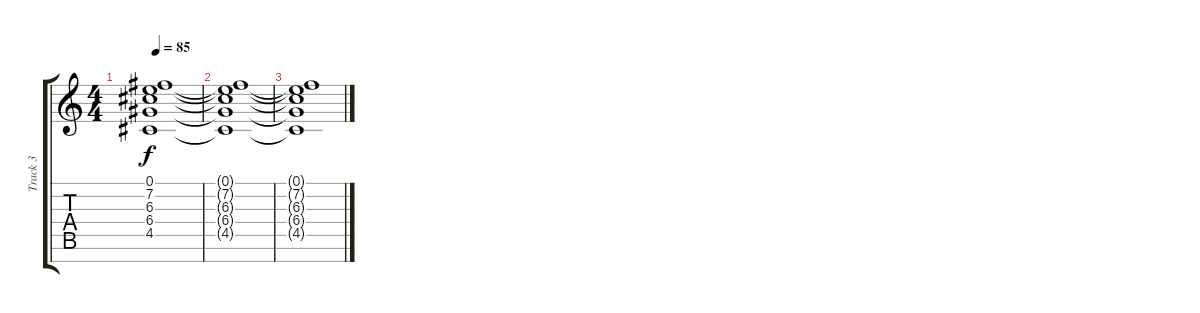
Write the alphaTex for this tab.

\track ("Track 3" "Track 3") {instrument acousticguitarsteel}
\staff {score tabs}
\tuning (E4 B3 G3 D3 A2 E2 B1) {hide}
\ts (4 4)
\tempo 85
\clef g2
\ks c
(0.1{t} 7.2{t} 6.3{t} 6.4{t} 4.5{t}).1{dy f} |
(0.1{t} 7.2{t} 6.3{t} 6.4{t} 4.5{t}).1 |
(0.1{t} 7.2{t} 6.3{t} 6.4{t} 4.5{t}).1
